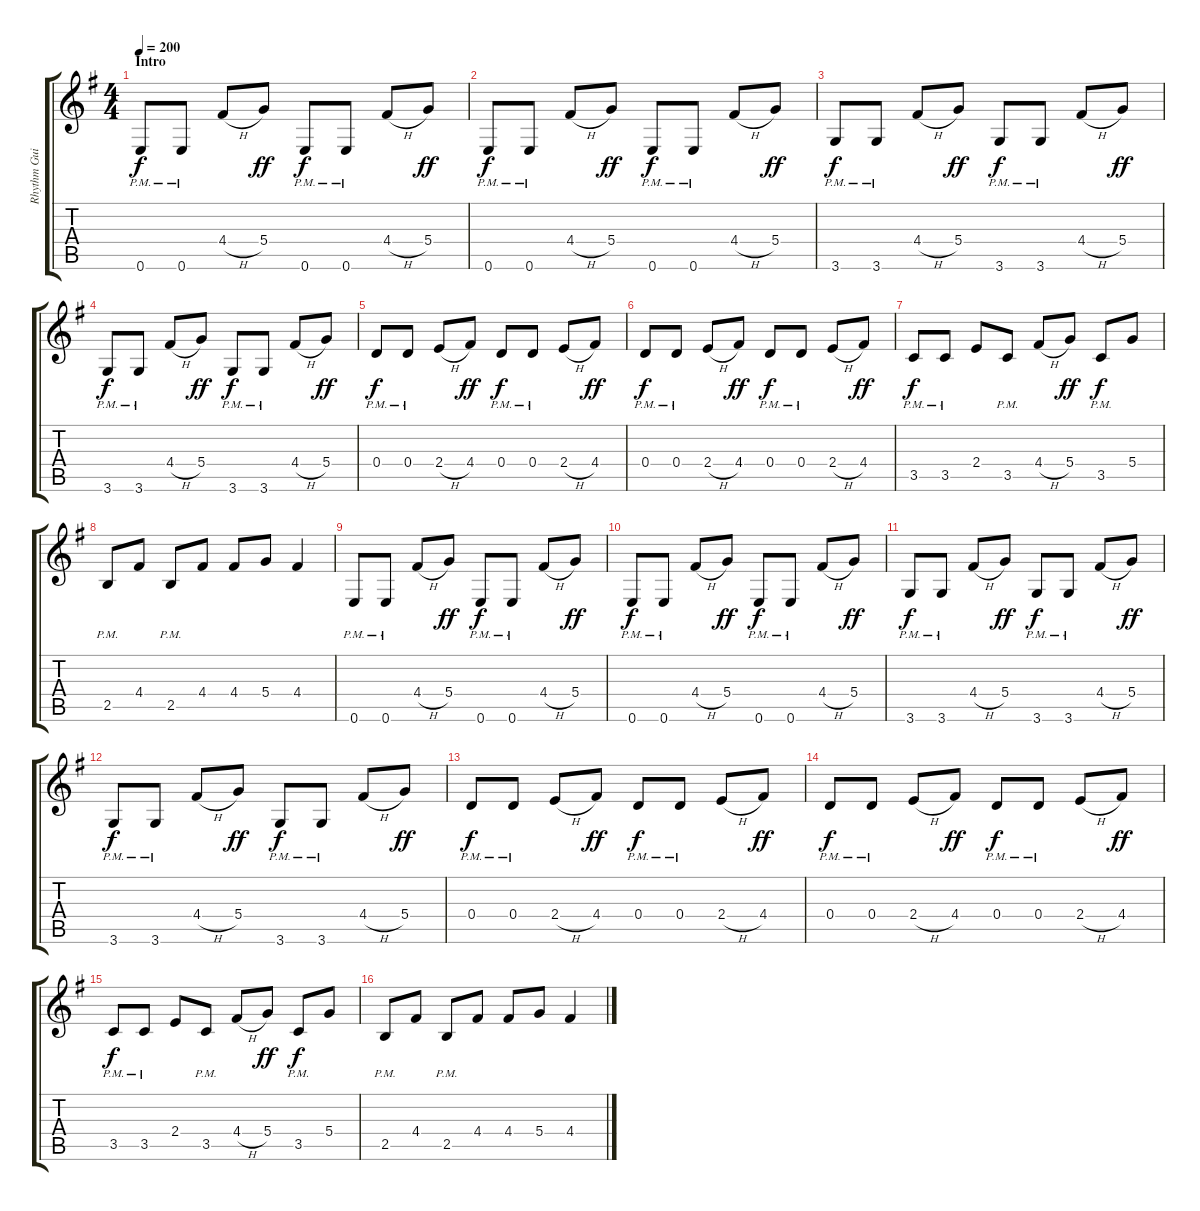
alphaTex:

\track ("Rhythm Guitar 1" "Rhythm Gui") {instrument distortionguitar}
\staff {score tabs}
\tuning (E4 B3 G3 D3 A2 E2) {hide}
\ts (4 4)
\section ("" "Intro")
\tempo 200
\clef g2
\ks g
0.6{pm}.8{dy f instrument distortionguitar} 0.6{pm}.8 4.4{h}.8 5.4.8{dy ff} 0.6{pm}.8{dy f} 0.6{pm}.8 4.4{h}.8 5.4.8{dy ff} |
0.6{pm}.8{dy f} 0.6{pm}.8 4.4{h}.8 5.4.8{dy ff} 0.6{pm}.8{dy f} 0.6{pm}.8 4.4{h}.8 5.4.8{dy ff} |
3.6{pm}.8{dy f} 3.6{pm}.8 4.4{h}.8 5.4.8{dy ff} 3.6{pm}.8{dy f} 3.6{pm}.8 4.4{h}.8 5.4.8{dy ff} |
3.6{pm}.8{dy f} 3.6{pm}.8 4.4{h}.8 5.4.8{dy ff} 3.6{pm}.8{dy f} 3.6{pm}.8 4.4{h}.8 5.4.8{dy ff} |
0.4{pm}.8{dy f} 0.4{pm}.8 2.4{h}.8 4.4.8{dy ff} 0.4{pm}.8{dy f} 0.4{pm}.8 2.4{h}.8 4.4.8{dy ff} |
0.4{pm}.8{dy f} 0.4{pm}.8 2.4{h}.8 4.4.8{dy ff} 0.4{pm}.8{dy f} 0.4{pm}.8 2.4{h}.8 4.4.8{dy ff} |
3.5{pm}.8{dy f} 3.5{pm}.8 2.4.8 3.5{pm}.8 4.4{h}.8 5.4.8{dy ff} 3.5{pm}.8{dy f} 5.4.8 |
2.5{pm}.8 4.4.8 2.5{pm}.8 4.4.8 4.4.8 5.4.8 4.4.4 |
0.6{pm}.8 0.6{pm}.8 4.4{h}.8 5.4.8{dy ff} 0.6{pm}.8{dy f} 0.6{pm}.8 4.4{h}.8 5.4.8{dy ff} |
0.6{pm}.8{dy f} 0.6{pm}.8 4.4{h}.8 5.4.8{dy ff} 0.6{pm}.8{dy f} 0.6{pm}.8 4.4{h}.8 5.4.8{dy ff} |
3.6{pm}.8{dy f} 3.6{pm}.8 4.4{h}.8 5.4.8{dy ff} 3.6{pm}.8{dy f} 3.6{pm}.8 4.4{h}.8 5.4.8{dy ff} |
3.6{pm}.8{dy f} 3.6{pm}.8 4.4{h}.8 5.4.8{dy ff} 3.6{pm}.8{dy f} 3.6{pm}.8 4.4{h}.8 5.4.8{dy ff} |
0.4{pm}.8{dy f} 0.4{pm}.8 2.4{h}.8 4.4.8{dy ff} 0.4{pm}.8{dy f} 0.4{pm}.8 2.4{h}.8 4.4.8{dy ff} |
0.4{pm}.8{dy f} 0.4{pm}.8 2.4{h}.8 4.4.8{dy ff} 0.4{pm}.8{dy f} 0.4{pm}.8 2.4{h}.8 4.4.8{dy ff} |
3.5{pm}.8{dy f} 3.5{pm}.8 2.4.8 3.5{pm}.8 4.4{h}.8 5.4.8{dy ff} 3.5{pm}.8{dy f} 5.4.8 |
2.5{pm}.8 4.4.8 2.5{pm}.8 4.4.8 4.4.8 5.4.8 4.4.4
